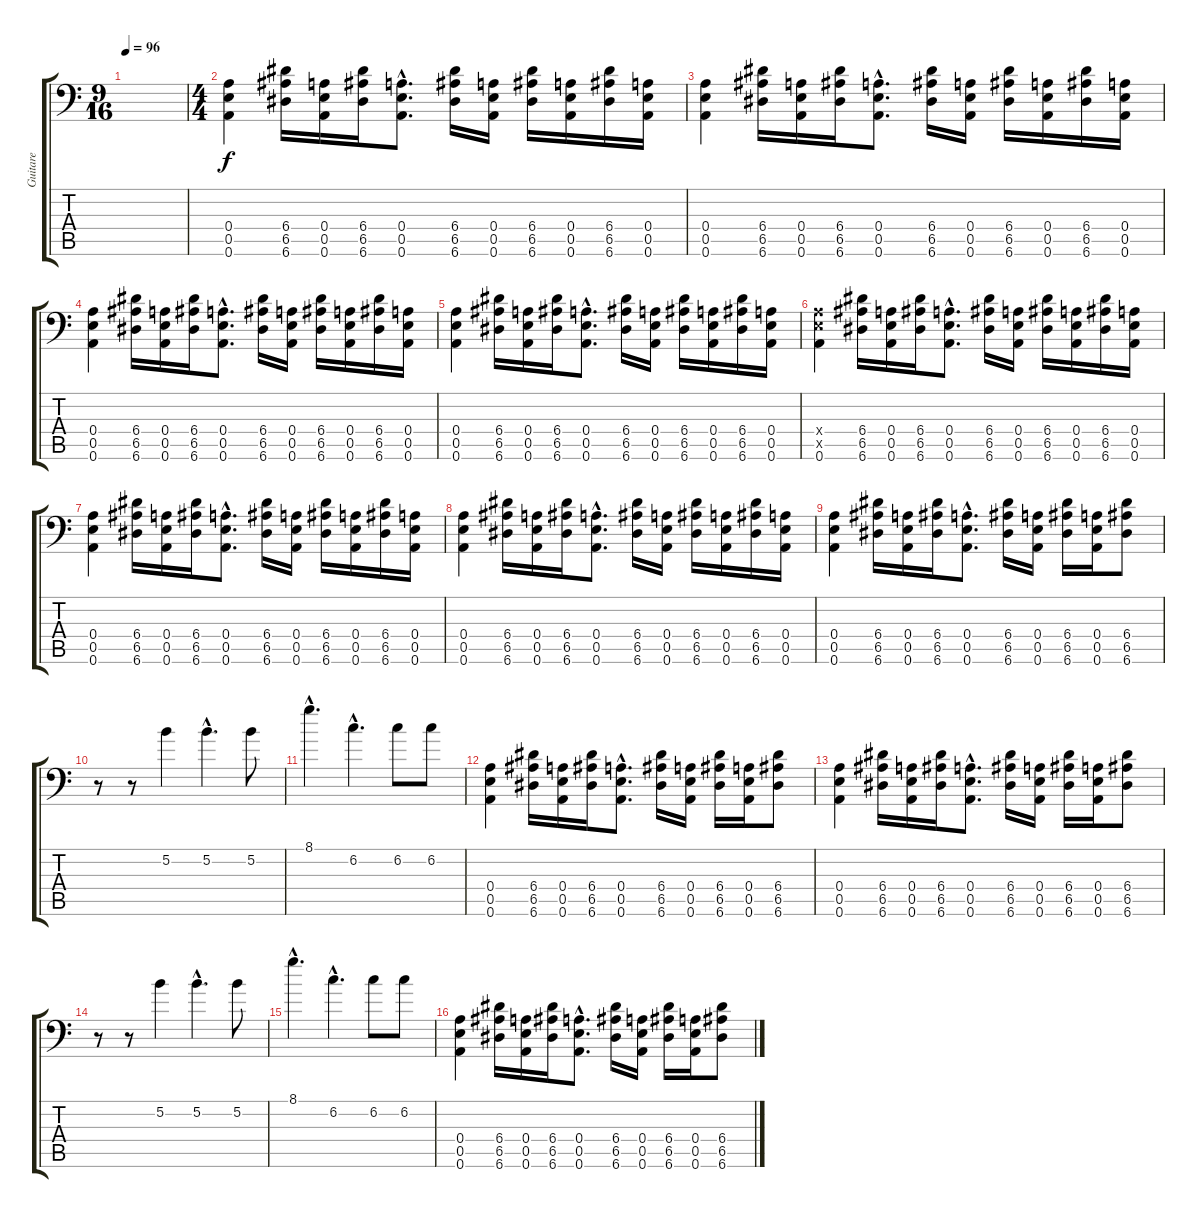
\track ("Guitare" "Guitare") {instrument distortionguitar}
\staff {score tabs}
\tuning (B3 Gb3 D3 A2 E2 A1) {hide}
\ts (9 16)
\tempo 96
\clef f4
\ks c
|
\ts (4 4)
(0.4 0.5 0.6).4 (6.4 6.5 6.6).16 (0.4 0.5 0.6).16 (6.4 6.5 6.6).16 (0.4{hac} 0.5{hac} 0.6{hac}).8{d} (6.4 6.5 6.6).16 (0.4 0.5 0.6).16 (6.4 6.5 6.6).16 (0.4 0.5 0.6).16 (6.4 6.5 6.6).16 (0.4 0.5 0.6).16 |
(0.4 0.5 0.6).4 (6.4 6.5 6.6).16 (0.4 0.5 0.6).16 (6.4 6.5 6.6).16 (0.4{hac} 0.5{hac} 0.6{hac}).8{d} (6.4 6.5 6.6).16 (0.4 0.5 0.6).16 (6.4 6.5 6.6).16 (0.4 0.5 0.6).16 (6.4 6.5 6.6).16 (0.4 0.5 0.6).16 |
(0.4 0.5 0.6).4 (6.4 6.5 6.6).16 (0.4 0.5 0.6).16 (6.4 6.5 6.6).16 (0.4{hac} 0.5{hac} 0.6{hac}).8{d} (6.4 6.5 6.6).16 (0.4 0.5 0.6).16 (6.4 6.5 6.6).16 (0.4 0.5 0.6).16 (6.4 6.5 6.6).16 (0.4 0.5 0.6).16 |
(0.4 0.5 0.6).4 (6.4 6.5 6.6).16 (0.4 0.5 0.6).16 (6.4 6.5 6.6).16 (0.4{hac} 0.5{hac} 0.6{hac}).8{d} (6.4 6.5 6.6).16 (0.4 0.5 0.6).16 (6.4 6.5 6.6).16 (0.4 0.5 0.6).16 (6.4 6.5 6.6).16 (0.4 0.5 0.6).16 |
(0.4{x} 0.5{x} 0.6).4 (6.4 6.5 6.6).16 (0.4 0.5 0.6).16 (6.4 6.5 6.6).16 (0.4{hac} 0.5{hac} 0.6{hac}).8{d} (6.4 6.5 6.6).16 (0.4 0.5 0.6).16 (6.4 6.5 6.6).16 (0.4 0.5 0.6).16 (6.4 6.5 6.6).16 (0.4 0.5 0.6).16 |
(0.4 0.5 0.6).4 (6.4 6.5 6.6).16 (0.4 0.5 0.6).16 (6.4 6.5 6.6).16 (0.4{hac} 0.5{hac} 0.6{hac}).8{d} (6.4 6.5 6.6).16 (0.4 0.5 0.6).16 (6.4 6.5 6.6).16 (0.4 0.5 0.6).16 (6.4 6.5 6.6).16 (0.4 0.5 0.6).16 |
(0.4 0.5 0.6).4 (6.4 6.5 6.6).16 (0.4 0.5 0.6).16 (6.4 6.5 6.6).16 (0.4{hac} 0.5{hac} 0.6{hac}).8{d} (6.4 6.5 6.6).16 (0.4 0.5 0.6).16 (6.4 6.5 6.6).16 (0.4 0.5 0.6).16 (6.4 6.5 6.6).16 (0.4 0.5 0.6).16 |
(0.4 0.5 0.6).4 (6.4 6.5 6.6).16 (0.4 0.5 0.6).16 (6.4 6.5 6.6).16 (0.4{hac} 0.5{hac} 0.6{hac}).8{d} (6.4 6.5 6.6).16 (0.4 0.5 0.6).16 (6.4 6.5 6.6).16 (0.4 0.5 0.6).16 (6.4 6.5 6.6).8 |
r.8{instrument acousticguitarsteel} r.8 5.2.4 5.2{hac}.4{d} 5.2.8 |
8.1{hac}.4{d} 6.2{hac}.4{d} 6.2.8 6.2.8 |
(0.4 0.5 0.6).4{instrument distortionguitar} (6.4 6.5 6.6).16 (0.4 0.5 0.6).16 (6.4 6.5 6.6).16 (0.4{hac} 0.5{hac} 0.6{hac}).8{d} (6.4 6.5 6.6).16 (0.4 0.5 0.6).16 (6.4 6.5 6.6).16 (0.4 0.5 0.6).16 (6.4 6.5 6.6).8 |
(0.4 0.5 0.6).4{instrument distortionguitar} (6.4 6.5 6.6).16 (0.4 0.5 0.6).16 (6.4 6.5 6.6).16 (0.4{hac} 0.5{hac} 0.6{hac}).8{d} (6.4 6.5 6.6).16 (0.4 0.5 0.6).16 (6.4 6.5 6.6).16 (0.4 0.5 0.6).16 (6.4 6.5 6.6).8 |
r.8{instrument acousticguitarsteel} r.8 5.2.4 5.2{hac}.4{d} 5.2.8 |
8.1{hac}.4{d} 6.2{hac}.4{d} 6.2.8 6.2.8 |
(0.4 0.5 0.6).4{instrument distortionguitar} (6.4 6.5 6.6).16 (0.4 0.5 0.6).16 (6.4 6.5 6.6).16 (0.4{hac} 0.5{hac} 0.6{hac}).8{d} (6.4 6.5 6.6).16 (0.4 0.5 0.6).16 (6.4 6.5 6.6).16 (0.4 0.5 0.6).16 (6.4 6.5 6.6).8
